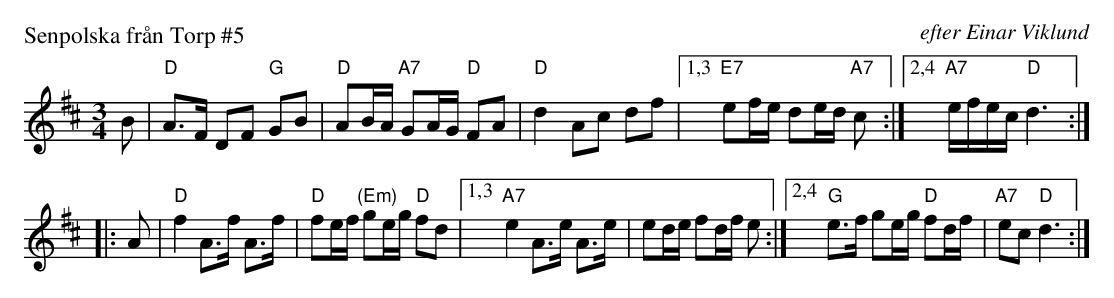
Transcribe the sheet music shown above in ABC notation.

X:1
P: Senpolska fr\aan Torp #5
C: efter Einar Viklund
M: 3/4
L: 1/8
K: D
B \
| "D"A>F DF "G"GB | "D"AB/A/ "A7"GA/G/ "D"FA | "D"d2 Ac df \
|1,3 "E7"ef/e/ de/d/ "A7"c :|2,4 "A7"e/f/e/c/ "D"d3 :|
|: A \
| "D"f2 A>f A>f | "D"fe/f/ "(Em)"ge/g/ "D"fd \
|1,3 "A7"e2 A>e A>e | ed/e/ fd/f/ e \
:|2,4 "G"e>f ge/g/ "D"fd/f/ | "A7"ec "D"d3 :|
